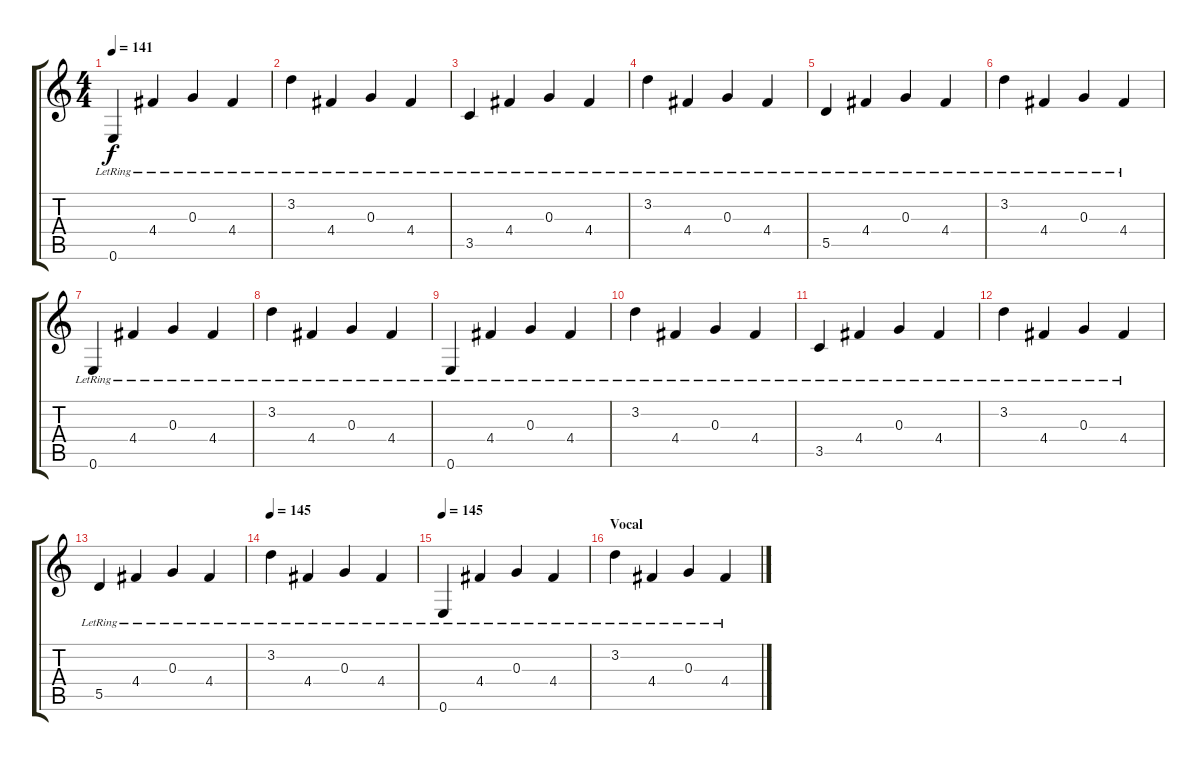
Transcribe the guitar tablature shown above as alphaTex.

\track "" {instrument electricguitarclean}
\staff {score tabs}
\tuning (E4 B3 G3 D3 A2 E2) {hide}
\ts (4 4)
\tempo 141
\clef g2
\ks c
0.6{lr}.4{dy f instrument electricguitarclean} 4.4{lr}.4 0.3{lr}.4 4.4{lr}.4 |
3.2{lr}.4 4.4{lr}.4 0.3{lr}.4 4.4{lr}.4 |
3.5{lr}.4{instrument electricguitarclean} 4.4{lr}.4 0.3{lr}.4 4.4{lr}.4 |
3.2{lr}.4 4.4{lr}.4 0.3{lr}.4 4.4{lr}.4 |
5.5{lr}.4{instrument electricguitarclean} 4.4{lr}.4 0.3{lr}.4 4.4{lr}.4 |
3.2{lr}.4 4.4{lr}.4 0.3{lr}.4 4.4{lr}.4 |
0.6{lr}.4{instrument electricguitarclean} 4.4{lr}.4 0.3{lr}.4 4.4{lr}.4 |
3.2{lr}.4 4.4{lr}.4 0.3{lr}.4 4.4{lr}.4 |
0.6{lr}.4{instrument electricguitarclean} 4.4{lr}.4 0.3{lr}.4 4.4{lr}.4 |
3.2{lr}.4 4.4{lr}.4 0.3{lr}.4 4.4{lr}.4 |
3.5{lr}.4{instrument electricguitarclean} 4.4{lr}.4 0.3{lr}.4 4.4{lr}.4 |
3.2{lr}.4 4.4{lr}.4 0.3{lr}.4 4.4{lr}.4 |
5.5{lr}.4{instrument electricguitarclean} 4.4{lr}.4 0.3{lr}.4 4.4{lr}.4 |
\tempo 145
3.2{lr}.4 4.4{lr}.4 0.3{lr}.4 4.4{lr}.4 |
\tempo 145
0.6{lr}.4{instrument electricguitarclean} 4.4{lr}.4 0.3{lr}.4 4.4{lr}.4 |
\section ("" "Vocal")
3.2{lr}.4 4.4{lr}.4 0.3{lr}.4 4.4{lr}.4
